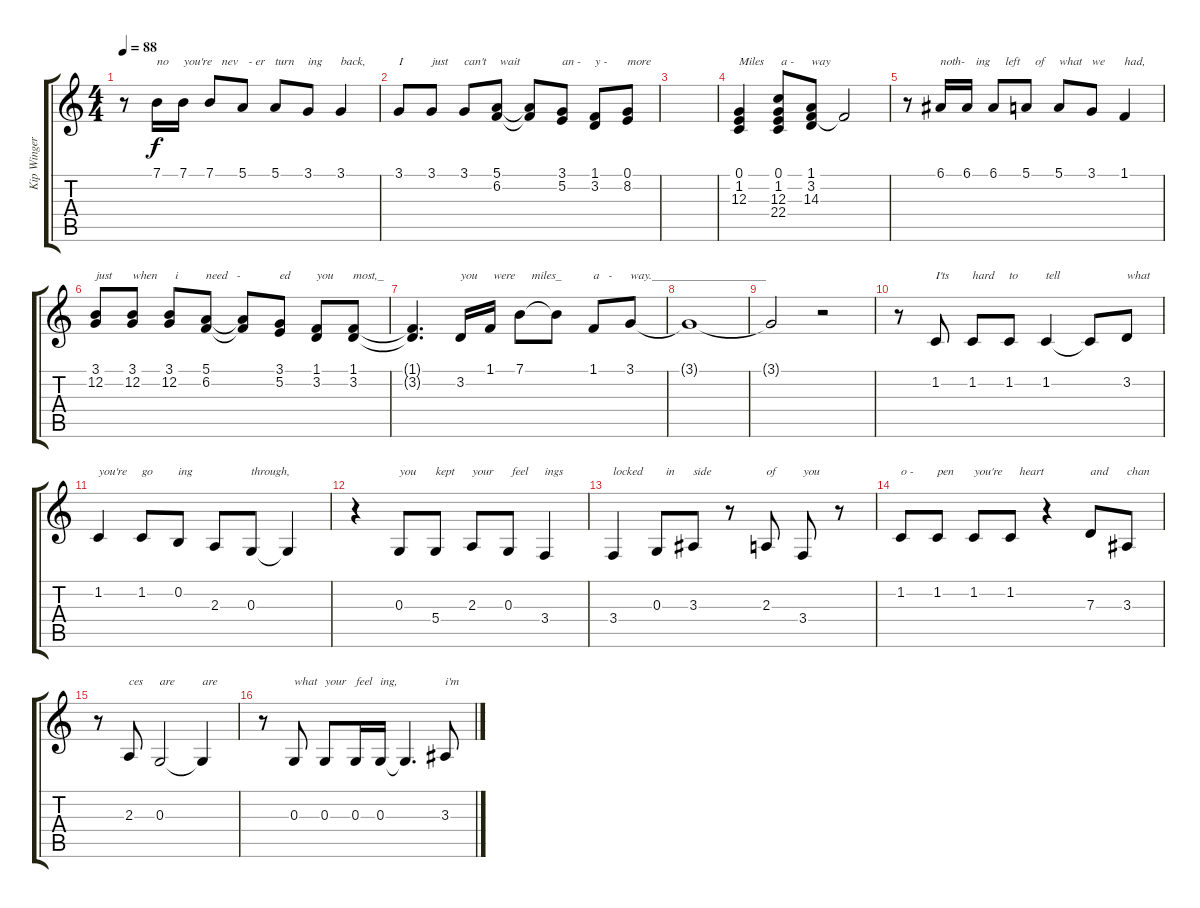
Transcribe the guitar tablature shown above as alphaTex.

\track ("Kip Winger(Vocals)" "Kip Winger") {instrument lead1square}
\staff {score tabs}
\tuning (E4 B3 G3 D3 A2 E2) {hide}
\ts (4 4)
\tempo 88
\clef g2
\ks c
r.8{dy f} 7.1.16{txt "no"} 7.1.16{txt "you're"} 7.1.8{txt "    nev"} 5.1.8{txt "  - er"} 5.1.8{txt "turn"} 3.1.8{txt "ing"} 3.1.4{txt "back,"} |
3.1.8{txt "I"} 3.1.8{txt "just"} 3.1.8{txt "can't"} (5.1 6.2).8{txt " wait"} (5.1{t} 6.2{t}).8 (3.1 5.2).8{txt "an -"} (1.1 3.2).8{txt "y -"} (0.1 8.2).8{txt "more"} |
|
(0.1 1.2 12.3).4{txt "Miles"} (0.1 1.2 12.3 22.4).8{txt " a -"} (1.1 3.2 14.3).8{txt "way"} 1.1{t}.2 |
r.8 6.1.16{txt "noth-"} 6.1.16{txt "   ing"} 6.1.8{txt "    left"} 5.1.8{txt "   of"} 5.1.8{txt "what"} 3.1.8{txt "we"} 1.1.4{txt "had,"} |
(3.1 12.2).8{txt "just"} (3.1 12.2).8{txt "when"} (3.1 12.2).8{txt "  i"} (5.1 6.2).8{txt "need   -"} (5.1{t} 6.2{t}).8 (3.1 5.2).8{txt "ed"} (1.1 3.2).8{txt "you"} (1.1 3.2).8{txt "most,_"} |
(1.1{t} 3.2{t}).4{d} 3.2.16{txt "you"} 1.1.16{txt " were"} 7.1.8{txt "    miles_"} 7.1{t}.8 1.1.8{txt "a   -"} 3.1.8{txt "way.___________________"} |
3.1{t}.1 |
3.1{t}.2 r.2 |
r.8 1.2.8{txt "I'ts"} 1.2.8{txt "hard"} 1.2.8{txt "to"} 1.2.4{txt "tell"} 1.2{t}.8 3.2.8{txt "what"} |
1.2.4{txt "you're"} 1.2.8{txt "go"} 0.2.8{txt "ing"} 2.3.8 0.3.8{txt "through,"} 0.3{t}.4 |
r.4 0.3.8{txt "you"} 5.4.8{txt "kept"} 2.3.8{txt "your"} 0.3.8{txt " feel"} 3.4.4{txt "ings"} |
3.4.4{txt "locked"} 0.3.8{txt "   in"} 3.3.8{txt "side"} r.8 2.3.8{txt "of"} 3.4.8{txt "you"} r.8 |
1.2.8{txt "o -"} 1.2.8{txt "pen"} 1.2.8{txt "you're"} 1.2.8{txt "   heart"} r.4 7.3.8{txt "and"} 3.3.8{txt "chan"} |
r.8 2.3.8{txt "ces"} 0.3.2{txt "are"} 0.3{t}.4{txt "are"} |
r.8 0.3.8{txt "what"} 0.3.8{txt "your"} 0.3.16{txt "feel"} 0.3.16{txt "ing,"} 0.3{t}.4{d} 3.3.8{txt "i'm"}
